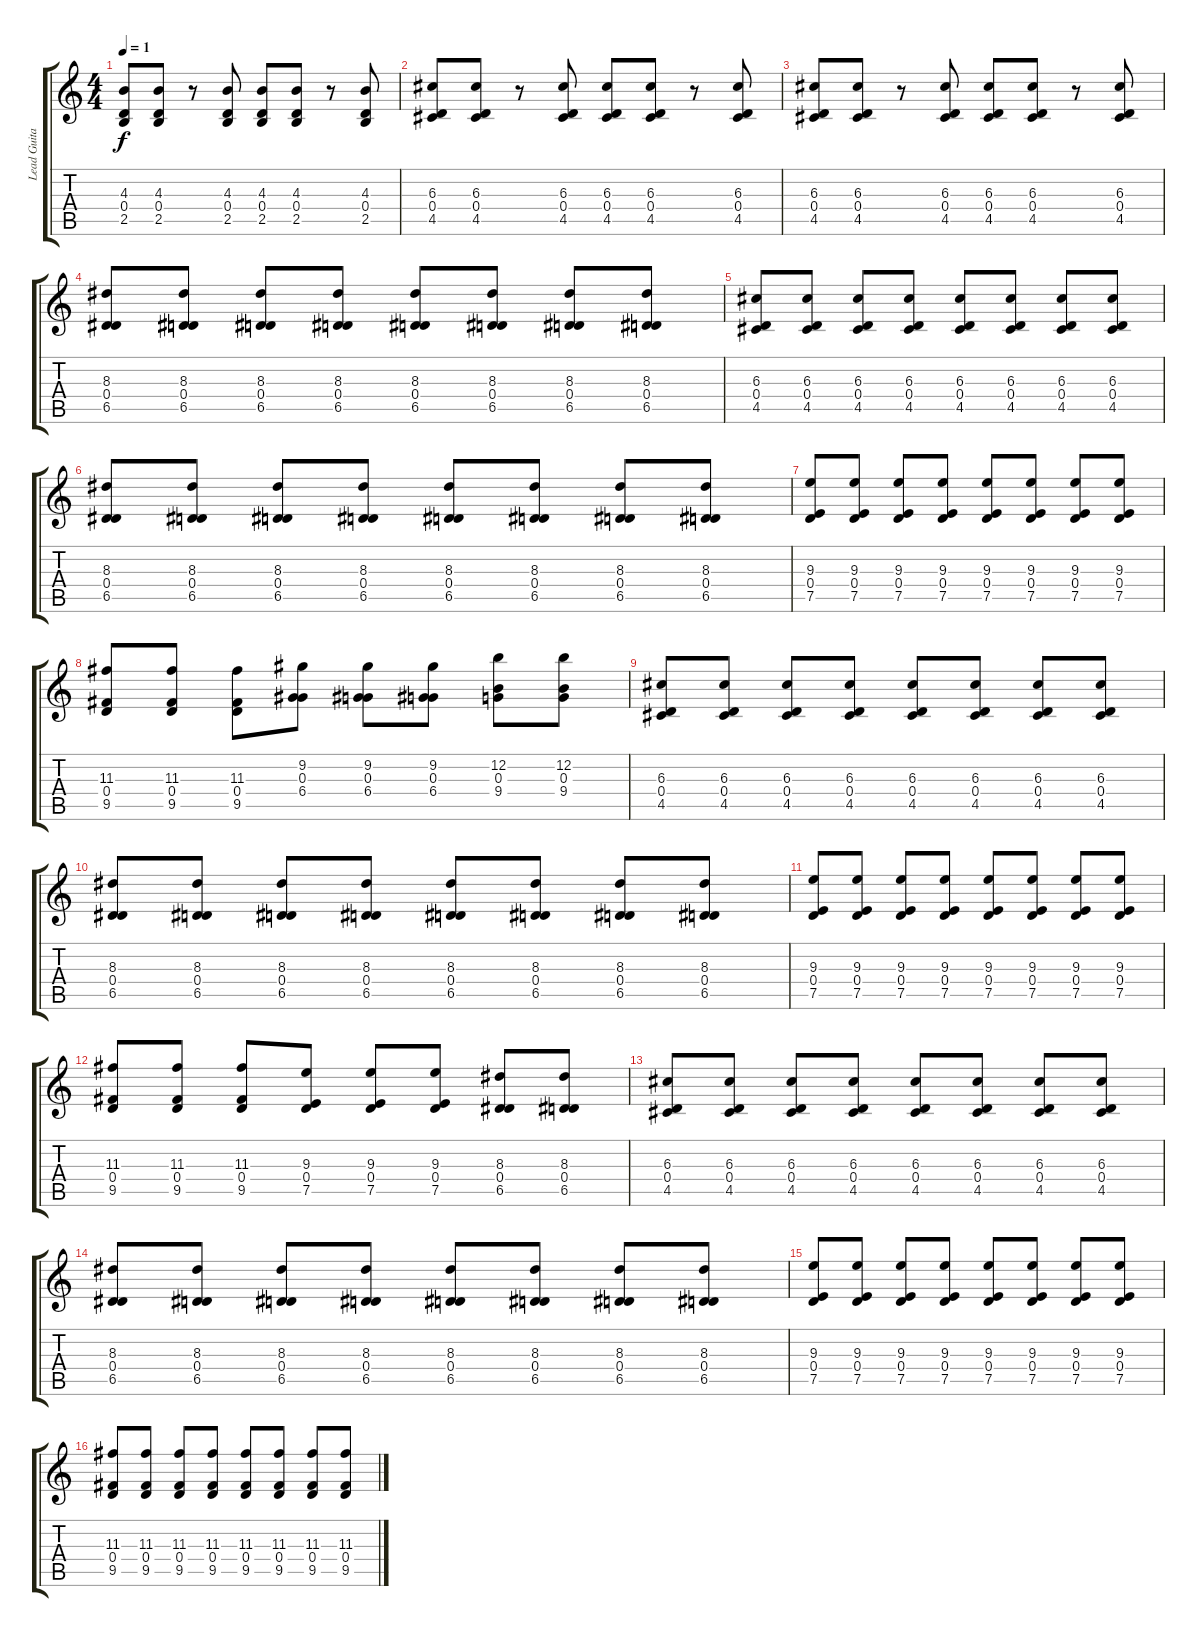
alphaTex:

\track ("Lead Guitar 2" "Lead Guita") {instrument distortionguitar}
\staff {score tabs}
\tuning (E4 B3 G3 D3 A2 D2) {hide}
\ts (4 4)
\tempo 1
\clef g2
\ks c
(4.3 0.4 2.5).8{dy f} (4.3 0.4 2.5).8 r.8 (4.3 0.4 2.5).8 (4.3 0.4 2.5).8 (4.3 0.4 2.5).8 r.8 (4.3 0.4 2.5).8 |
(6.3 0.4 4.5).8 (6.3 0.4 4.5).8 r.8 (6.3 0.4 4.5).8 (6.3 0.4 4.5).8 (6.3 0.4 4.5).8 r.8 (6.3 0.4 4.5).8 |
(6.3 0.4 4.5).8 (6.3 0.4 4.5).8 r.8 (6.3 0.4 4.5).8 (6.3 0.4 4.5).8 (6.3 0.4 4.5).8 r.8 (6.3 0.4 4.5).8 |
(8.3 0.4 6.5).8 (8.3 0.4 6.5).8 (8.3 0.4 6.5).8 (8.3 0.4 6.5).8 (8.3 0.4 6.5).8 (8.3 0.4 6.5).8 (8.3 0.4 6.5).8 (8.3 0.4 6.5).8 |
(6.3 0.4 4.5).8 (6.3 0.4 4.5).8 (6.3 0.4 4.5).8 (6.3 0.4 4.5).8 (6.3 0.4 4.5).8 (6.3 0.4 4.5).8 (6.3 0.4 4.5).8 (6.3 0.4 4.5).8 |
(8.3 0.4 6.5).8 (8.3 0.4 6.5).8 (8.3 0.4 6.5).8 (8.3 0.4 6.5).8 (8.3 0.4 6.5).8 (8.3 0.4 6.5).8 (8.3 0.4 6.5).8 (8.3 0.4 6.5).8 |
(9.3 0.4 7.5).8 (9.3 0.4 7.5).8 (9.3 0.4 7.5).8 (9.3 0.4 7.5).8 (9.3 0.4 7.5).8 (9.3 0.4 7.5).8 (9.3 0.4 7.5).8 (9.3 0.4 7.5).8 |
(11.3 0.4 9.5).8 (11.3 0.4 9.5).8 (11.3 0.4 9.5).8 (9.2 0.3 6.4).8 (9.2 0.3 6.4).8 (9.2 0.3 6.4).8 (12.2 0.3 9.4).8 (12.2 0.3 9.4).8 |
(6.3 0.4 4.5).8 (6.3 0.4 4.5).8 (6.3 0.4 4.5).8 (6.3 0.4 4.5).8 (6.3 0.4 4.5).8 (6.3 0.4 4.5).8 (6.3 0.4 4.5).8 (6.3 0.4 4.5).8 |
(8.3 0.4 6.5).8 (8.3 0.4 6.5).8 (8.3 0.4 6.5).8 (8.3 0.4 6.5).8 (8.3 0.4 6.5).8 (8.3 0.4 6.5).8 (8.3 0.4 6.5).8 (8.3 0.4 6.5).8 |
(9.3 0.4 7.5).8 (9.3 0.4 7.5).8 (9.3 0.4 7.5).8 (9.3 0.4 7.5).8 (9.3 0.4 7.5).8 (9.3 0.4 7.5).8 (9.3 0.4 7.5).8 (9.3 0.4 7.5).8 |
(11.3 0.4 9.5).8 (11.3 0.4 9.5).8 (11.3 0.4 9.5).8 (9.3 0.4 7.5).8 (9.3 0.4 7.5).8 (9.3 0.4 7.5).8 (8.3 0.4 6.5).8 (8.3 0.4 6.5).8 |
(6.3 0.4 4.5).8 (6.3 0.4 4.5).8 (6.3 0.4 4.5).8 (6.3 0.4 4.5).8 (6.3 0.4 4.5).8 (6.3 0.4 4.5).8 (6.3 0.4 4.5).8 (6.3 0.4 4.5).8 |
(8.3 0.4 6.5).8 (8.3 0.4 6.5).8 (8.3 0.4 6.5).8 (8.3 0.4 6.5).8 (8.3 0.4 6.5).8 (8.3 0.4 6.5).8 (8.3 0.4 6.5).8 (8.3 0.4 6.5).8 |
(9.3 0.4 7.5).8 (9.3 0.4 7.5).8 (9.3 0.4 7.5).8 (9.3 0.4 7.5).8 (9.3 0.4 7.5).8 (9.3 0.4 7.5).8 (9.3 0.4 7.5).8 (9.3 0.4 7.5).8 |
(11.3 0.4 9.5).8 (11.3 0.4 9.5).8 (11.3 0.4 9.5).8 (11.3 0.4 9.5).8 (11.3 0.4 9.5).8 (11.3 0.4 9.5).8 (11.3 0.4 9.5).8 (11.3 0.4 9.5).8
